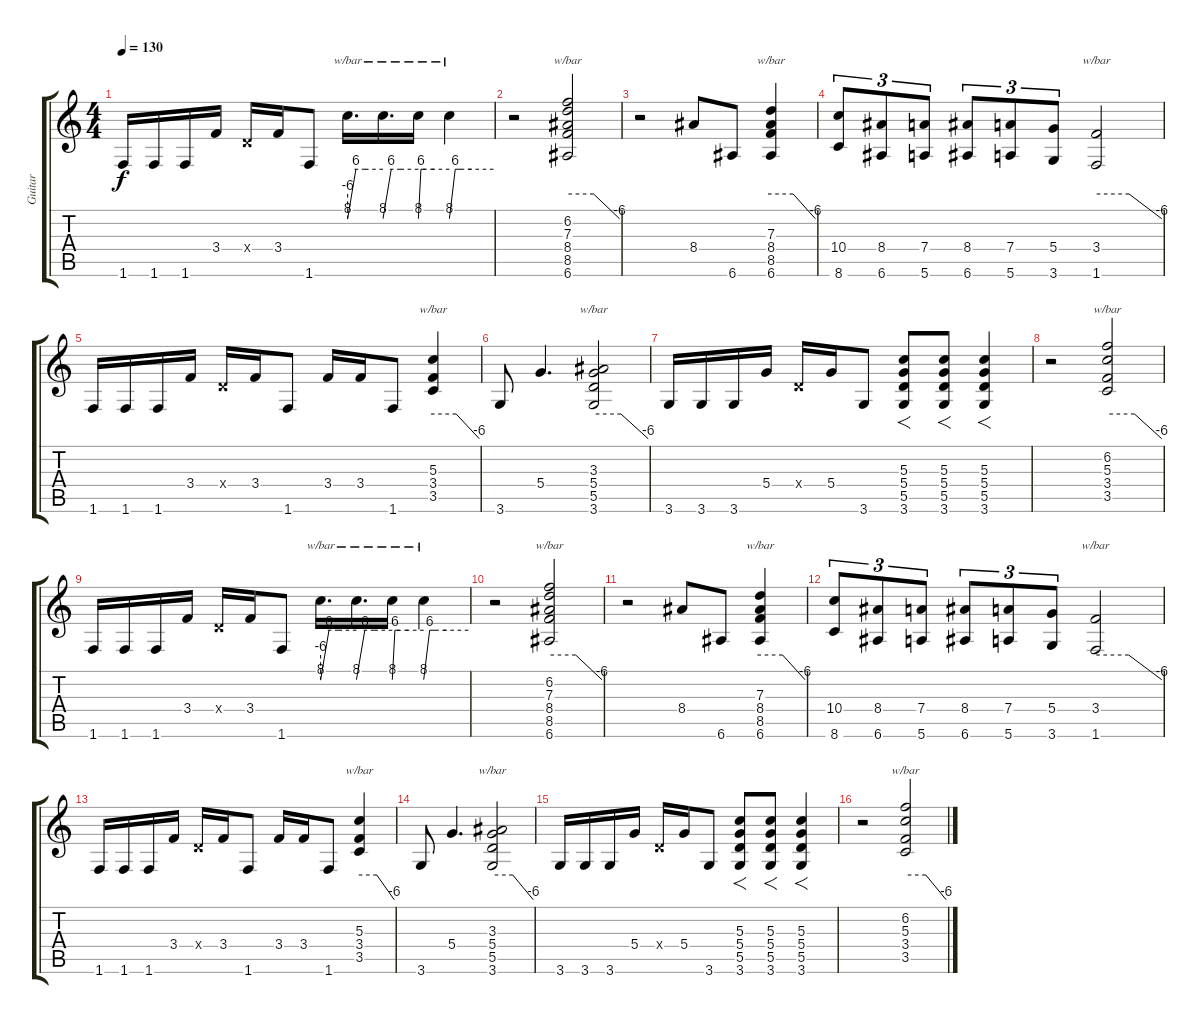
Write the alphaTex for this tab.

\track ("Guitar " "Guitar ") {instrument distortionguitar}
\staff {score tabs}
\tuning (E4 B3 G3 D3 A2 E2) {hide}
\ts (4 4)
\tempo 130
\clef g2
\ks c
1.6.16{dy f} 1.6.16 1.6.16 3.4.16 0.4{x}.16 3.4.16 1.6.8 8.1.16{d tbe (custom default 0 -24 14 24 30 24 60 24)} 8.1.16{d tbe (custom default 0 -24 14 24 30 24 60 24)} 8.1.16{tbe (custom default 0 -24 5 24 14 24 30 24 60 24)} 8.1.4{tbe (custom default 0 -24 8 24 16 24 30 24 60 24)} |
r.2 (6.2 7.3 8.4 8.5 6.6).2{tbe (custom default 0 0 30 0 60 -24)} |
r.2 8.4.8 6.6.8 (7.3 8.4 8.5 6.6).4{tbe (custom default 0 0 30 0 60 -24)} |
(10.4 8.6).8{tu (3 2)} (8.4 6.6).8{tu (3 2)} (7.4 5.6).8{tu (3 2)} (8.4 6.6).8{tu (3 2)} (7.4 5.6).8{tu (3 2)} (5.4 3.6).8{tu (3 2)} (3.4 1.6).2{tbe (custom default 0 0 30 0 60 -24)} |
1.6.16 1.6.16 1.6.16 3.4.16 0.4{x}.16 3.4.16 1.6.8 3.4.16 3.4.16 1.6.8 (5.3 3.4 3.5).4{tbe (custom default 0 0 30 0 60 -24)} |
3.6.8 5.4.4{d} (3.3 5.4 5.5 3.6).2{tbe (custom default 0 0 30 0 60 -24)} |
3.6.16 3.6.16 3.6.16 5.4.16 0.4{x}.16 5.4.16 3.6.8 (5.3 5.4 5.5 3.6).8{f} (5.3 5.4 5.5 3.6).8{f} (5.3 5.4 5.5 3.6).4{f} |
r.2 (6.2 5.3 3.4 3.5).2{tbe (custom default 0 0 30 0 60 -24)} |
1.6.16 1.6.16 1.6.16 3.4.16 0.4{x}.16 3.4.16 1.6.8 8.1.16{d tbe (custom default 0 -24 14 24 30 24 60 24)} 8.1.16{d tbe (custom default 0 -24 14 24 30 24 60 24)} 8.1.16{tbe (custom default 0 -24 5 24 14 24 30 24 60 24)} 8.1.4{tbe (custom default 0 -24 8 24 16 24 30 24 60 24)} |
r.2 (6.2 7.3 8.4 8.5 6.6).2{tbe (custom default 0 0 30 0 60 -24)} |
r.2 8.4.8 6.6.8 (7.3 8.4 8.5 6.6).4{tbe (custom default 0 0 30 0 60 -24)} |
(10.4 8.6).8{tu (3 2)} (8.4 6.6).8{tu (3 2)} (7.4 5.6).8{tu (3 2)} (8.4 6.6).8{tu (3 2)} (7.4 5.6).8{tu (3 2)} (5.4 3.6).8{tu (3 2)} (3.4 1.6).2{tbe (custom default 0 0 30 0 60 -24)} |
1.6.16 1.6.16 1.6.16 3.4.16 0.4{x}.16 3.4.16 1.6.8 3.4.16 3.4.16 1.6.8 (5.3 3.4 3.5).4{tbe (custom default 0 0 30 0 60 -24)} |
3.6.8 5.4.4{d} (3.3 5.4 5.5 3.6).2{tbe (custom default 0 0 30 0 60 -24)} |
3.6.16 3.6.16 3.6.16 5.4.16 0.4{x}.16 5.4.16 3.6.8 (5.3 5.4 5.5 3.6).8{f} (5.3 5.4 5.5 3.6).8{f} (5.3 5.4 5.5 3.6).4{f} |
r.2 (6.2 5.3 3.4 3.5).2{tbe (custom default 0 0 30 0 60 -24)}
